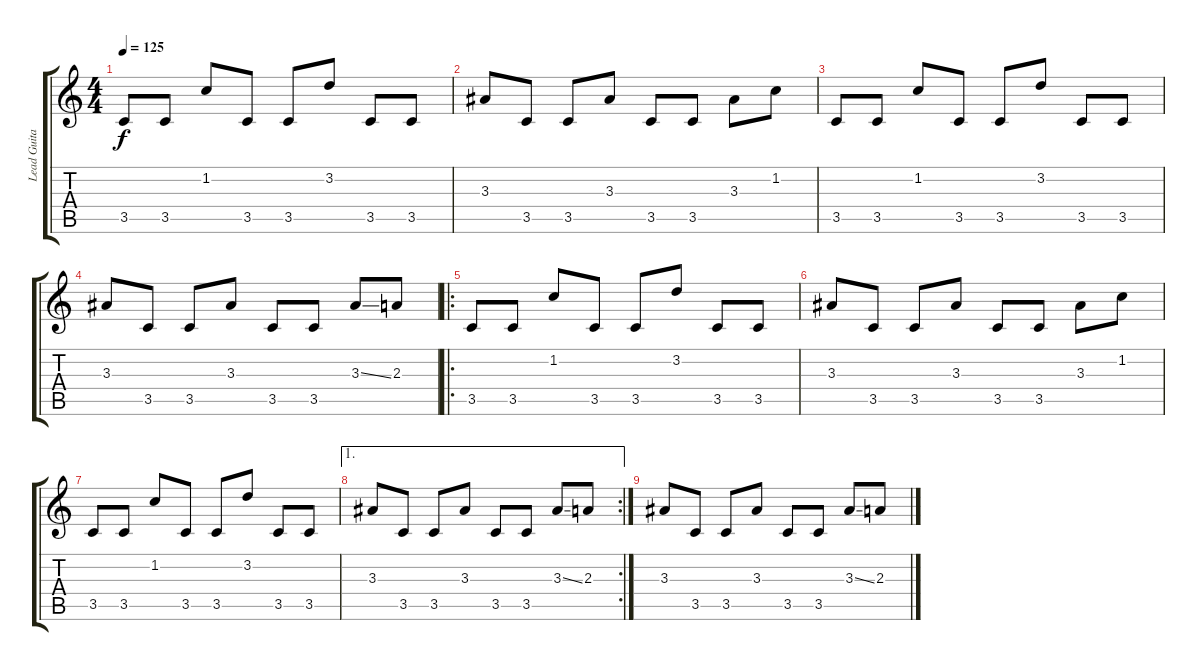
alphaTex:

\track ("Lead Guitar" "Lead Guita") {instrument distortionguitar}
\staff {score tabs}
\tuning (E4 B3 G3 D3 A2 D2) {hide}
\ts (4 4)
\tempo 125
\clef g2
\ks c
3.5.8{dy f instrument distortionguitar} 3.5.8 1.2.8 3.5.8 3.5.8 3.2.8 3.5.8 3.5.8 |
3.3.8 3.5.8 3.5.8 3.3.8 3.5.8 3.5.8 3.3.8 1.2.8 |
3.5.8 3.5.8 1.2.8 3.5.8 3.5.8 3.2.8 3.5.8 3.5.8 |
3.3.8 3.5.8 3.5.8 3.3.8 3.5.8 3.5.8 3.3{ss}.8 2.3.8 |
\ro
3.5.8 3.5.8 1.2.8 3.5.8 3.5.8 3.2.8 3.5.8 3.5.8 |
3.3.8 3.5.8 3.5.8 3.3.8 3.5.8 3.5.8 3.3.8 1.2.8 |
3.5.8 3.5.8 1.2.8 3.5.8 3.5.8 3.2.8 3.5.8 3.5.8 |
\ae 1
\rc 2
3.3.8 3.5.8 3.5.8 3.3.8 3.5.8 3.5.8 3.3{ss}.8 2.3.8 |
3.3.8 3.5.8 3.5.8 3.3.8 3.5.8 3.5.8 3.3{ss}.8 2.3.8
